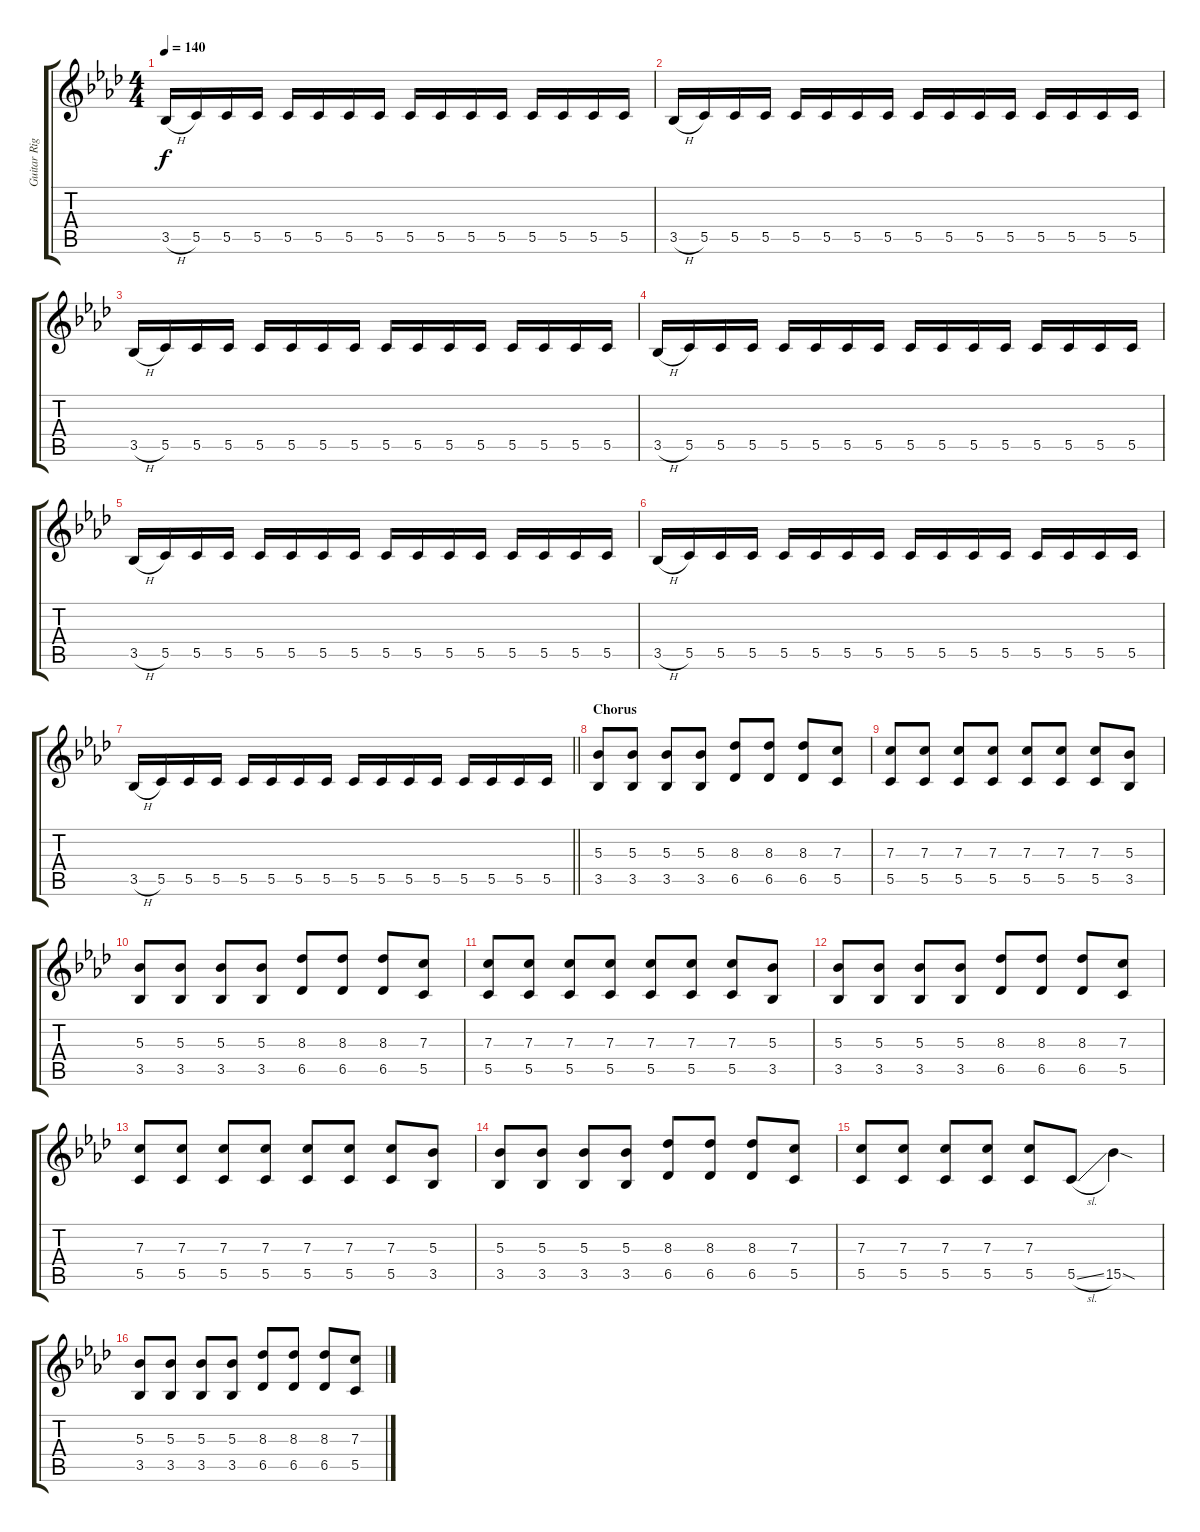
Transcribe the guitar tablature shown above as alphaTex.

\track ("Guitar Right" "Guitar Rig") {instrument distortionguitar}
\staff {score tabs}
\tuning (D4 A3 F3 C3 G2 C2) {hide}
\ts (4 4)
\tempo 140
\clef g2
\ks ab
3.5{h}.16{dy f} 5.5.16 5.5.16 5.5.16 5.5.16 5.5.16 5.5.16 5.5.16 5.5.16 5.5.16 5.5.16 5.5.16 5.5.16 5.5.16 5.5.16 5.5.16 |
3.5{h}.16 5.5.16 5.5.16 5.5.16 5.5.16 5.5.16 5.5.16 5.5.16 5.5.16 5.5.16 5.5.16 5.5.16 5.5.16 5.5.16 5.5.16 5.5.16 |
3.5{h}.16 5.5.16 5.5.16 5.5.16 5.5.16 5.5.16 5.5.16 5.5.16 5.5.16 5.5.16 5.5.16 5.5.16 5.5.16 5.5.16 5.5.16 5.5.16 |
3.5{h}.16 5.5.16 5.5.16 5.5.16 5.5.16 5.5.16 5.5.16 5.5.16 5.5.16 5.5.16 5.5.16 5.5.16 5.5.16 5.5.16 5.5.16 5.5.16 |
3.5{h}.16 5.5.16 5.5.16 5.5.16 5.5.16 5.5.16 5.5.16 5.5.16 5.5.16 5.5.16 5.5.16 5.5.16 5.5.16 5.5.16 5.5.16 5.5.16 |
3.5{h}.16 5.5.16 5.5.16 5.5.16 5.5.16 5.5.16 5.5.16 5.5.16 5.5.16 5.5.16 5.5.16 5.5.16 5.5.16 5.5.16 5.5.16 5.5.16 |
\barLineRight lightlight
3.5{h}.16 5.5.16 5.5.16 5.5.16 5.5.16 5.5.16 5.5.16 5.5.16 5.5.16 5.5.16 5.5.16 5.5.16 5.5.16 5.5.16 5.5.16 5.5.16 |
\section ("" "Chorus")
(5.3 3.5).8 (5.3 3.5).8 (5.3 3.5).8 (5.3 3.5).8 (8.3 6.5).8 (8.3 6.5).8 (8.3 6.5).8 (7.3 5.5).8 |
(7.3 5.5).8 (7.3 5.5).8 (7.3 5.5).8 (7.3 5.5).8 (7.3 5.5).8 (7.3 5.5).8 (7.3 5.5).8 (5.3 3.5).8 |
(5.3 3.5).8 (5.3 3.5).8 (5.3 3.5).8 (5.3 3.5).8 (8.3 6.5).8 (8.3 6.5).8 (8.3 6.5).8 (7.3 5.5).8 |
(7.3 5.5).8 (7.3 5.5).8 (7.3 5.5).8 (7.3 5.5).8 (7.3 5.5).8 (7.3 5.5).8 (7.3 5.5).8 (5.3 3.5).8 |
(5.3 3.5).8 (5.3 3.5).8 (5.3 3.5).8 (5.3 3.5).8 (8.3 6.5).8 (8.3 6.5).8 (8.3 6.5).8 (7.3 5.5).8 |
(7.3 5.5).8 (7.3 5.5).8 (7.3 5.5).8 (7.3 5.5).8 (7.3 5.5).8 (7.3 5.5).8 (7.3 5.5).8 (5.3 3.5).8 |
(5.3 3.5).8 (5.3 3.5).8 (5.3 3.5).8 (5.3 3.5).8 (8.3 6.5).8 (8.3 6.5).8 (8.3 6.5).8 (7.3 5.5).8 |
(7.3 5.5).8 (7.3 5.5).8 (7.3 5.5).8 (7.3 5.5).8 (7.3 5.5).8 5.5{sl}.8 15.5{sod}.4 |
(5.3 3.5).8 (5.3 3.5).8 (5.3 3.5).8 (5.3 3.5).8 (8.3 6.5).8 (8.3 6.5).8 (8.3 6.5).8 (7.3 5.5).8
